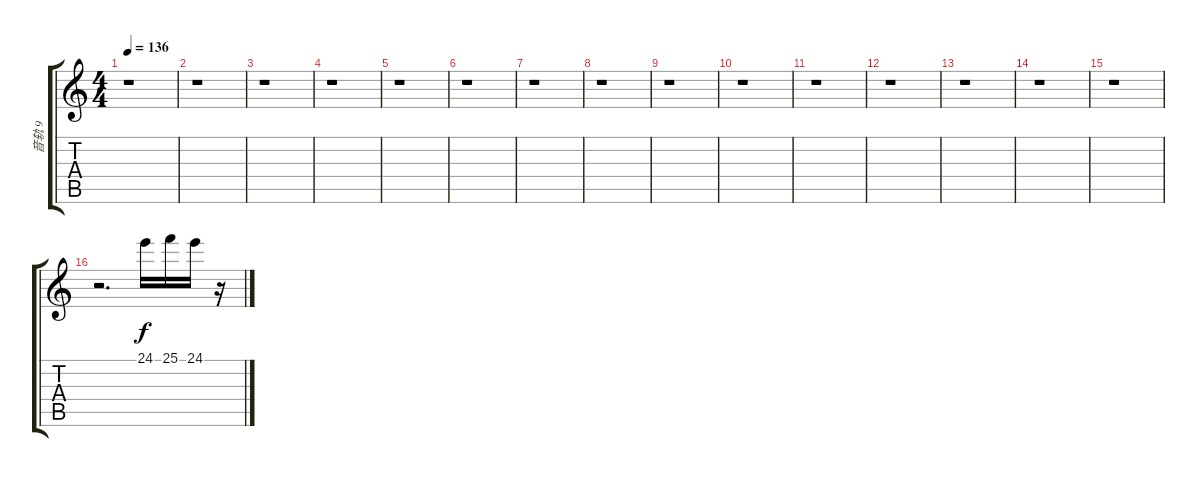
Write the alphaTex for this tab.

\track ("音轨 9" "音轨 9") {instrument flute}
\staff {score tabs}
\tuning (E4 B3 G3 D3 A2 E2) {hide}
\ts (4 4)
\tempo 136
\clef g2
\ks c
r.1{dy f instrument flute} |
r.1 |
r.1 |
r.1 |
r.1 |
r.1 |
r.1 |
r.1 |
r.1 |
r.1 |
r.1 |
r.1 |
r.1 |
r.1 |
r.1 |
r.2{d} 24.1.16 25.1.16 24.1.16 r.16
